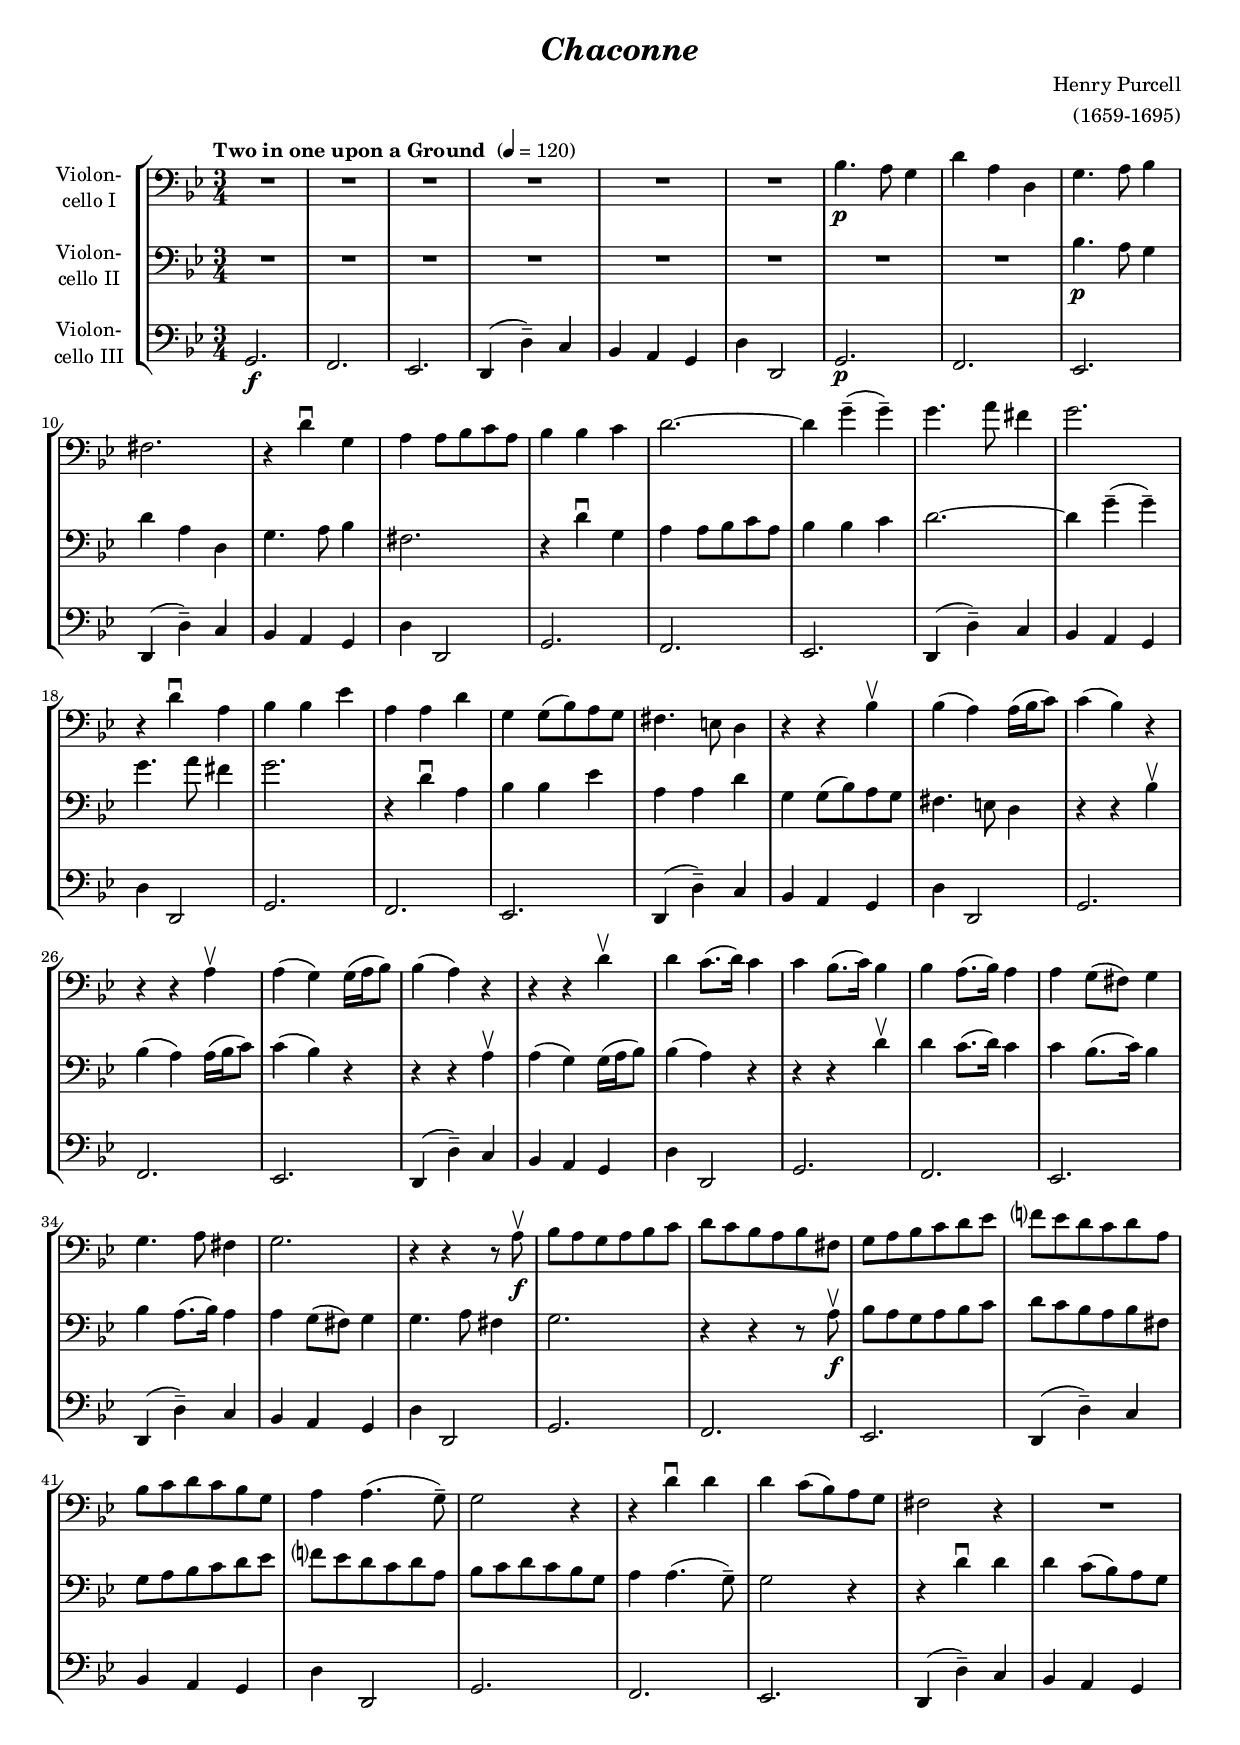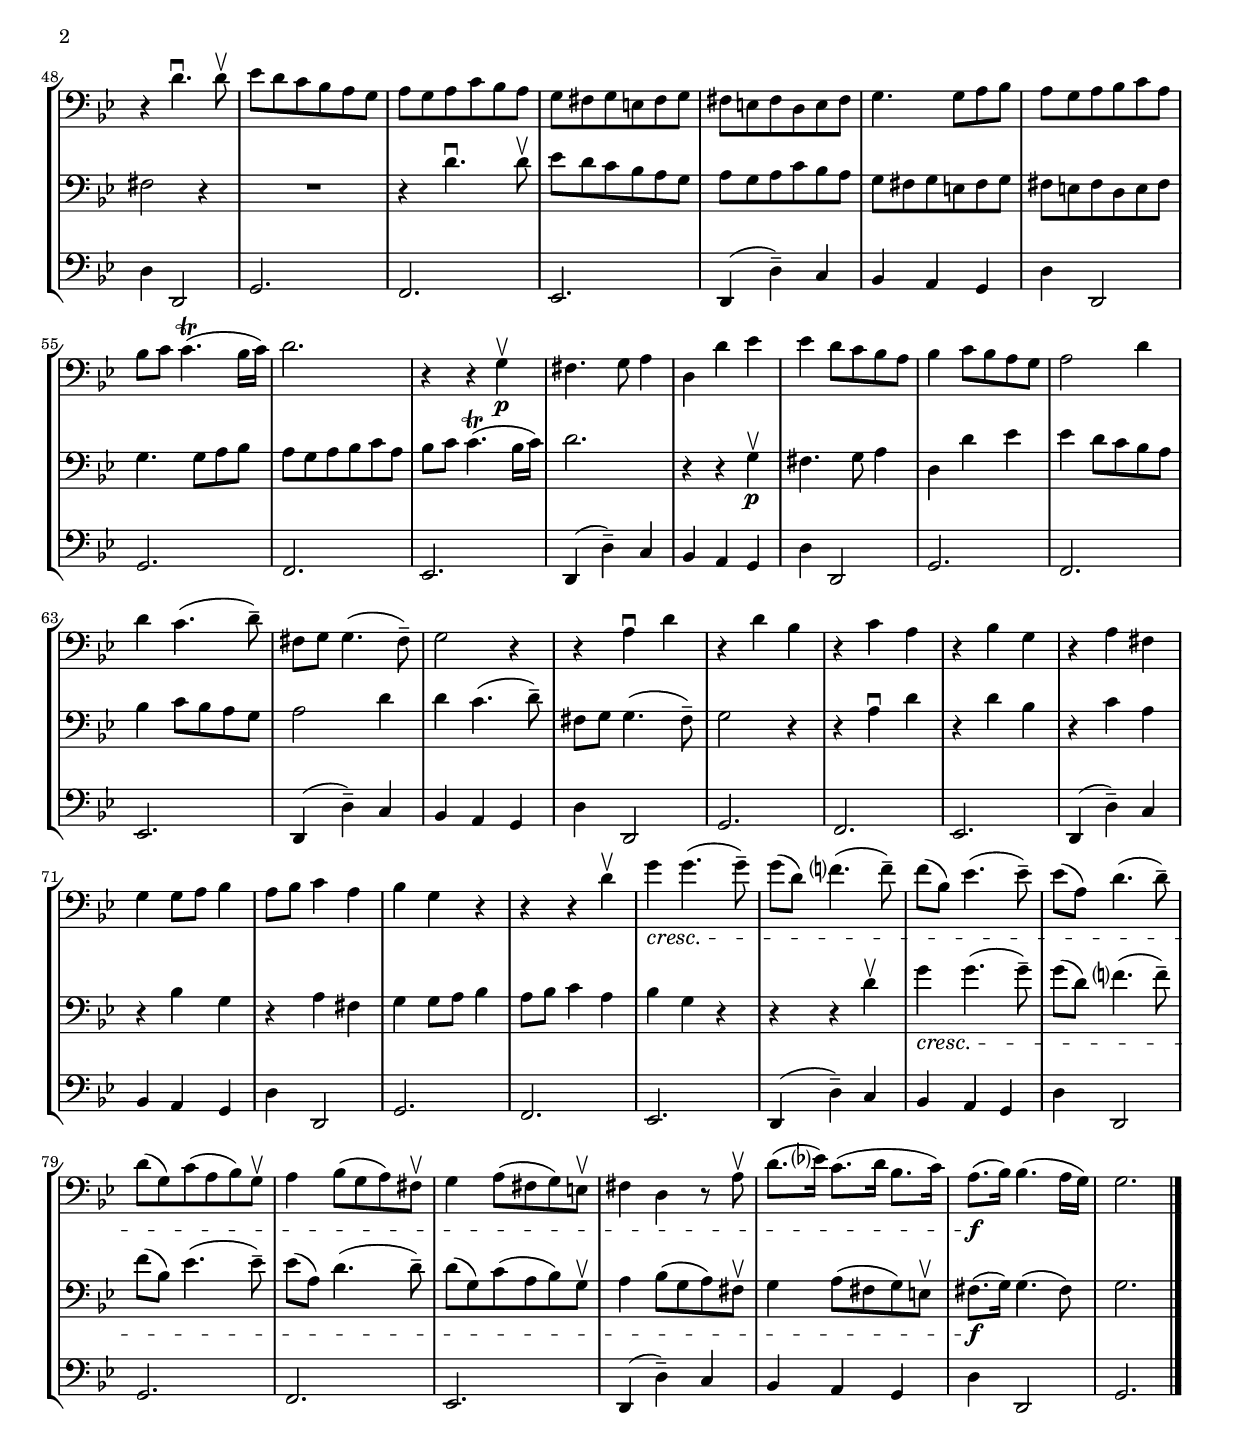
\version "2.14.2"
\include "deutsch.ly"

#(set-global-staff-size 17.25)

\header {
  title    = \markup \bold \italic "Chaconne"
  composer = "Henry Purcell"
  arranger = "(1659-1695)"
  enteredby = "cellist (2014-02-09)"
}

voiceconsts = {
 \key b \major
 \time 3/4
 \clef "bass"
% \numericTimeSignature
 \compressFullBarRests
 \tempo "Two in one upon a Ground "4=120
}

mihi = "clarinet"
milo = "bassoon"

va = \relative c' {
  \voiceconsts

  R2.*6
  b4.\p a8 g4
  d' a d,
  g4. a8 b4
  fis2.
  r4 d'\downbow g,
  a a8 b c a
  b4 b c

  d2.~
  d4 g(-- g)--
  g4. a8 fis4
  g2.
  r4 d\downbow a
  b b es
  a, a d

  g, g8( b) a g
  fis4. e8 d4
  r r b'\upbow
  b( a) a16( b c8)
  c4( b) r
  r r a\upbow

  a( g) g16( a b8)
  b4( a) r
  r r d\upbow
  d c8.( d16) c4
  c b8.( c16) b4
  b a8.( b16) a4

  a g8( fis) g4
  g4. a8 fis4
  g2.
  r4 r r8 a\upbow\f
  b a g a b c

  d c b a b fis
  g a b c d es
  f? es d c d a
  b c d c b g
  a4 a4.( g8)--

  g2 r4
  r d'\downbow d
  d c8( b) a g
  fis2 r4
  R2.

  r4 d'4.\downbow d8\upbow
  es d c b a g
  a g a c b a
  g fis g e fis g
  fis e fis d e fis

  g4. g8 a b
  a g a b c a
  b c c4.(\trill b16 c)
  d2.
  r4 r g,\upbow\p

  fis4. g8 a4
  d, d' es
  es d8 c b a
  b4 c8 b a g
  a2 d4

  d c4.( d8)--
  fis, g g4.( fis8)--
  g2 r4
  r a\downbow d
  r d b
  r c a

  r b g
  r a fis
  g g8 a b4
  a8 b c4 a
  b g r
  r r d'\upbow
  g\cresc g4.( g8)--

  g( d) f?4.( f8)--
  f( b,) es4.( es8)--
  es( a,) d4.( d8)--
  d( g,) c( a b) g\upbow
  a4 b8( g a) fis\upbow

  g4 a8( fis g) e\upbow
  fis4 d r8 a'\upbow
  d8.( es?16) c8.( d16 b8. c16)
  a8.(\f b16) b4.( a16 g)
  g2. \bar "|."
}

vb = \relative c' {
  \voiceconsts

  R2.*8
  b4.\p a8 g4
  d' a d,
  g4. a8 b4
  fis2.
  r4 d'\downbow g,

  a a8 b c a
  b4 b c
  d2.~
  d4 g(-- g)--
  g4. a8 fis4
  g2.
  r4 d\downbow a

  b b es
  a, a d
  g, g8( b) a g
  fis4. e8 d4
  r r b'\upbow
  b( a) a16( b c8)

  c4( b) r
  r r a\upbow
  a( g) g16( a b8)
  b4( a) r
  r r d\upbow
  d c8.( d16) c4

  c b8.( c16) b4
  b a8.( b16) a4
  a g8( fis) g4
  g4. a8 fis4
  g2.

  r4 r r8 a\upbow\f
  b a g a b c
  d c b a b fis
  g a b c d es
  f? es d c d a

  b c d c b g
  a4 a4.( g8)--
  g2 r4
  r d'\downbow d
  d c8( b) a g

  fis2 r4
  R2.
  r4 d'4.\downbow d8\upbow
  es d c b a g
  a g a c b a

  g fis g e fis g
  fis e fis d e fis
  g4. g8 a b
  a g a b c a
  b c c4.(\trill b16 c)

  d2.
  r4 r g,\upbow\p
  fis4. g8 a4
  d, d' es
  es d8 c b a

  b4 c8 b a g
  a2 d4
  d c4.( d8)--
  fis, g g4.( fis8)--
  g2 r4
  r a\downbow d

  r d b
  r c a
  r b g
  r a fis
  g g8 a b4
  a8 b c4 a
  b g r

  r r d'\upbow
  g\cresc g4.( g8)--
  g( d) f?4.( f8)--
  f( b,) es4.( es8)--
  es( a,) d4.( d8)--

  d( g,) c( a b) g\upbow
  a4 b8( g a) fis\upbow
  g4 a8( fis g) e\upbow
  fis8.(\f g16) g4.( fis8)
  g2. \bar "|."
}

vc = \relative c {
  \voiceconsts

  g2.\f
  f
  es
  d4( d')-- c
  b a g
  d' d,2
  g2.\p

  \repeat unfold 13 {
    f
    es
    d4( d')-- c
    b a g
    d' d,2
    g2.
  } \bar "|."
}


music = \new StaffGroup <<

      \new Staff {
	\set Staff.midiInstrument = \mihi
	\set Staff.instrumentName = \markup \center-column { "Violon-" "cello I" }
	\transpose b b { \va }
      }

      \new Staff {
	\set Staff.midiInstrument = \milo
	\set Staff.instrumentName = \markup \center-column { "Violon-" "cello II" }
	\transpose b b { \vb }
      }

      \new Staff {
	\set Staff.midiInstrument = \milo
	\set Staff.instrumentName = \markup \center-column { "Violon-" "cello III" }
	\transpose b b { \vc }
      }
>>

\book {
  \score {
    \music
    \layout {}
  }

  \score {
    \unfoldRepeats \music

    \midi {
      \context {
        \Score
      }
    }
  }
}
